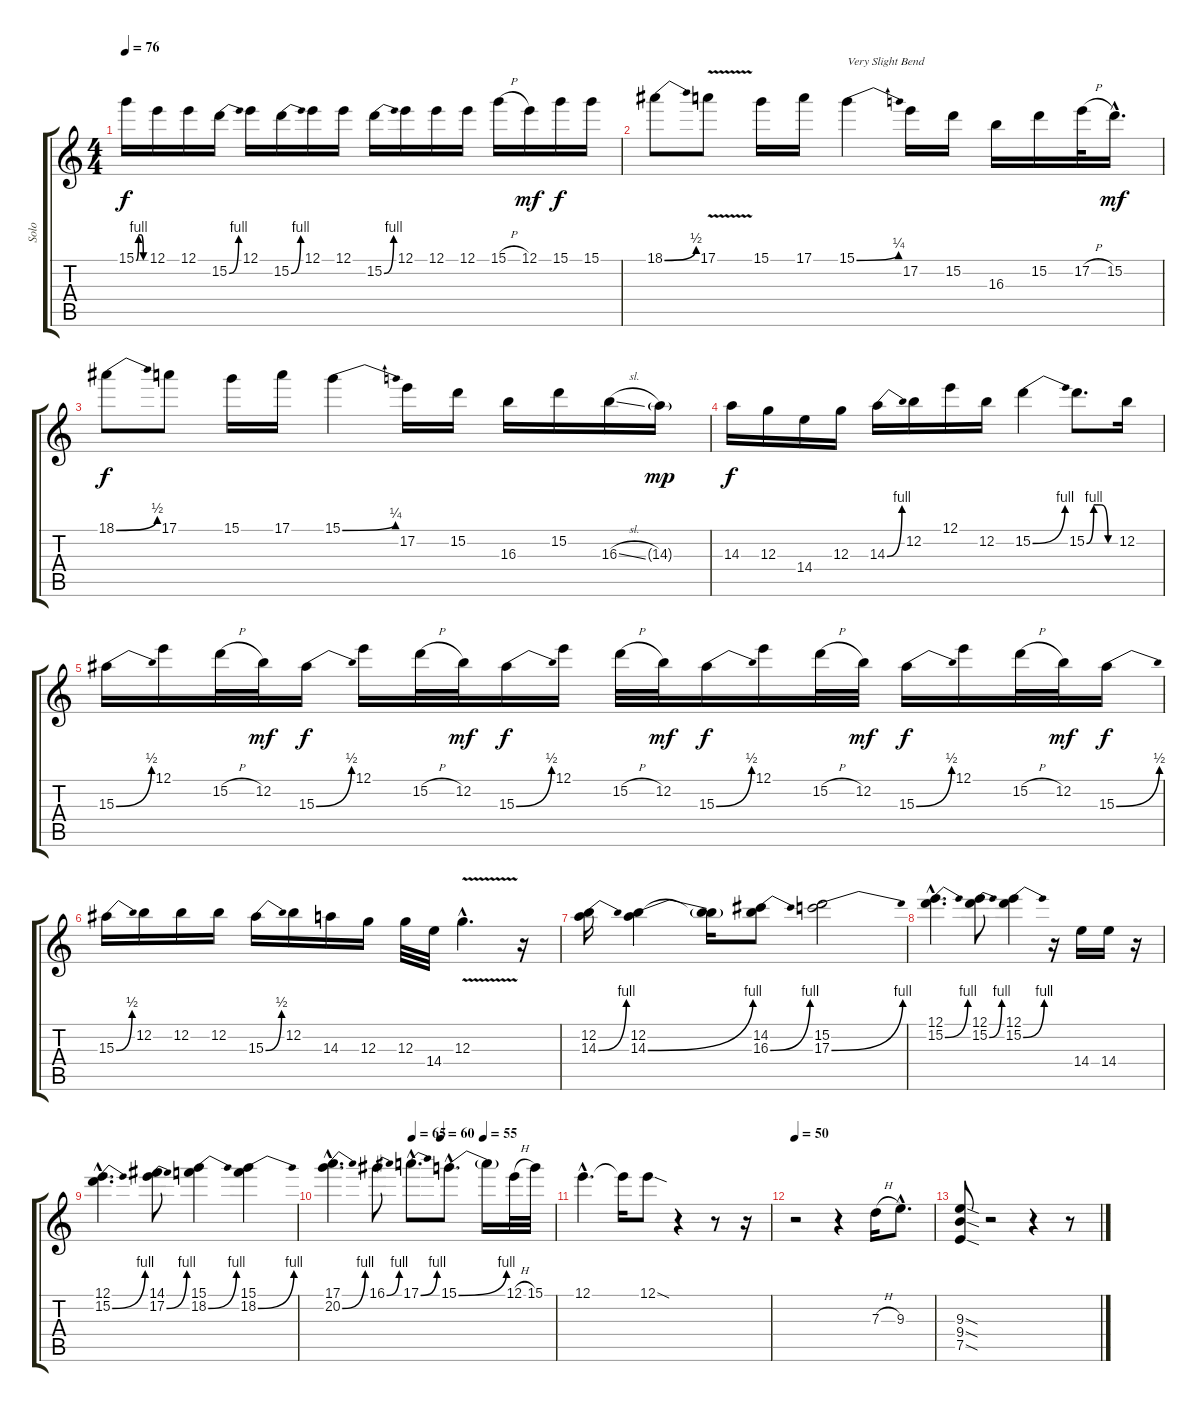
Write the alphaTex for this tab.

\track ("Solo" "Solo") {instrument distortionguitar}
\staff {score tabs}
\tuning (E4 B3 G3 D3 A2 E2) {hide}
\ts (4 4)
\tempo 76
\clef g2
\ks c
15.1{be (custom 0 0 15 4 30 4 45 0 60 0)}.16{dy f} 12.1.16 12.1.16 15.2{be (bend 0 0 60 4)}.16 12.1.16 15.2{be (bend 0 0 60 4)}.16 12.1.16 12.1.16 15.2{be (bend 0 0 60 4)}.16 12.1.16 12.1.16 12.1.16 15.1{h}.16 12.1.16{dy mf} 15.1.16{dy f} 15.1.16 |
18.1{be (bend 0 0 60 2)}.8 17.1{v}.8 15.1.16 17.1.16 15.1{be (bend 0 0 60 1)}.4{txt "Very Slight Bend"} 17.2.16 15.2.16 16.3.16 15.2.16 17.2{h}.32 15.2{hac}.16{d dy mf} |
18.1{be (bend 0 0 60 2)}.8{dy f} 17.1.8 15.1.16 17.1.16 15.1{be (bend 0 0 60 1)}.4 17.2.16 15.2.16 16.3.16 15.2.16 16.3{sl}.16 14.3{g}.16{dy mp} |
14.3.16{dy f} 12.3.16 14.4.16 12.3.16 14.3{be (bend 0 0 60 4)}.16 12.2.16 12.1.16 12.2.16 15.2{be (bend 0 0 60 4)}.4 15.2{be (custom 0 0 15 4 30 4 45 0 60 0)}.8{d} 12.2.16 |
15.3{be (bend 0 0 60 2)}.16 12.1.16 15.2{h}.32 12.2.32{dy mf} 15.3{be (bend 0 0 60 2)}.16{dy f} 12.1.16 15.2{h}.32 12.2.32{dy mf} 15.3{be (bend 0 0 60 2)}.16{dy f} 12.1.16 15.2{h}.32 12.2.32{dy mf} 15.3{be (bend 0 0 60 2)}.16{dy f} 12.1.16 15.2{h}.32 12.2.32{dy mf} 15.3{be (bend 0 0 60 2)}.16{dy f} 12.1.16 15.2{h}.32 12.2.32{dy mf} 15.3{be (bend 0 0 60 2)}.16{dy f} |
15.3{be (bend 0 0 60 2)}.16 12.2.16 12.2.16 12.2.16 15.3{be (bend 0 0 60 2)}.16 12.2.16 14.3.16 12.3.16 12.3.32 14.4.32 12.3{v hac}.4{d} r.16 |
(12.2 14.3{be (bend 0 0 60 4)}).16 (12.2 14.3{be (bend 0 0 60 4)}).4 (12.2{t} 14.3{t}).16 (14.2 16.3{be (bend 0 0 60 4)}).8 (15.2 17.3{be (bend 0 0 60 4)}).2 |
(12.1{hac} 15.2{be (bend 0 0 60 4) hac}).4{d} (12.1 15.2{be (bend 0 0 60 4)}).8 (12.1 15.2{be (bend 0 0 60 4)}).4 r.16 14.4.16 14.4.16 r.16 |
(12.1{hac} 15.2{be (bend 0 0 60 4) hac}).4{d} (14.1 17.2{be (bend 0 0 60 4)}).8 (15.1 18.2{be (bend 0 0 60 4)}).4 (15.1 18.2{be (bend 0 0 60 4)}).4 |
\tempo (65 0.375)
\tempo (60 0.5)
\tempo (55 0.6875)
(17.1{hac} 20.2{be (bend 0 0 60 4) hac}).4{d} 16.1{be (bend 0 0 60 4)}.8 17.1{be (bend 0 0 60 4) hac}.8{d} 15.1{be (bend 0 0 60 4) hac}.8{d} 15.1{t}.16 12.1{h}.32 15.1.32 |
12.1{hac}.4{d} 12.1{t}.16 12.1{sod}.8 r.4 r.8 r.16 |
\tempo 50
r.2 r.4 7.3{h}.16 9.3{hac}.8{d} |
(9.3{sod} 9.4{sod} 7.5{sod}).8 r.2 r.4 r.8
